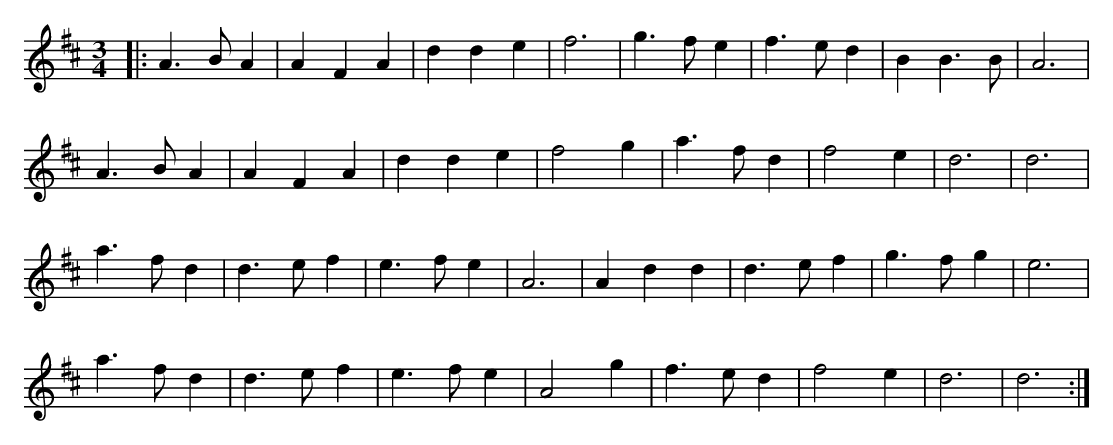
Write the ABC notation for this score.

X:1
M:3/4
K:D
|:A3 B A2|A2 F2 A2|d2 d2 e2|f6|g3 f e2|f3 e d2|B2 B3 B|A6|
A3 B A2|A2 F2 A2|d2 d2 e2|f4 g2|a3 f d2|f4 e2|d6|d6|
a3 f d2|d3 e f2|e3 f e2|A6|A2 d2 d2|d3 e f2|g3 f g2|e6|
a3 f d2|d3 e f2|e3 f e2|A4 g2|f3 e d2|f4 e2|d6|d6:|
